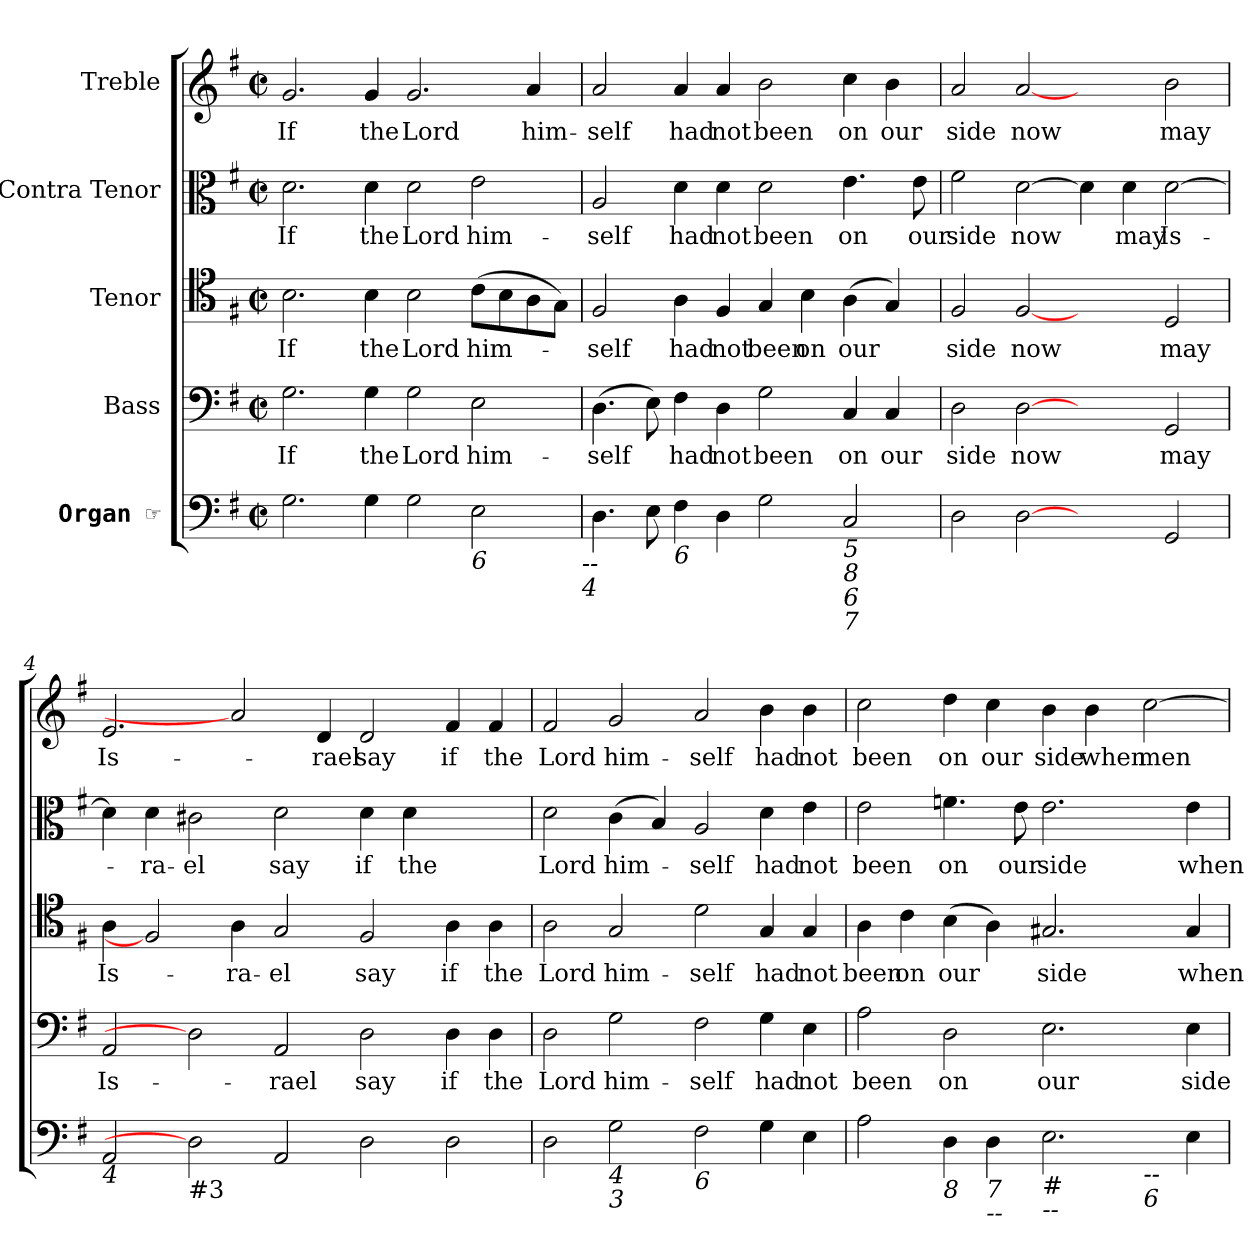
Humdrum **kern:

**kern	**kern	**text	**kern	**text	**kern	**text	**kern	**text
*part5	*part4	*part4	*part3	*part3	*part2	*part2	*part1	*part1
*staff5	*staff4	*staff4	*staff3	*staff3	*staff2	*staff2	*staff1	*staff1
*I"Organ     ☞	*I"Bass	*	*I"Tenor	*	*I"Contra Tenor	*	*I"Treble	*
*clefF4	*clefF4	*	*clefC4	*	*clefC3	*	*clefG2	*
*k[f#]	*k[f#]	*	*k[f#]	*	*k[f#]	*	*k[f#]	*
*e:	*e:	*	*e:	*	*e:	*	*e:	*
*M2/2	*M2/2	*	*M2/2	*	*M2/2	*	*M2/2	*
*met(c|)	*met(c|)	*	*met(c|)	*	*met(c|)	*	*met(c|)	*
=1	=1	=1	=1	=1	=1	=1	=1	=1
!	!	!LO:LY:b	!	!LO:LY:b	!	!LO:LY:b	!	!LO:LY:b
2.G\	2.G\	If	2.B\	If	2.d\	If	2.g/	If
!	!	!LO:LY:b	!	!LO:LY:b	!	!LO:LY:b	!	!LO:LY:b
4G\	4G\	the	4B\	the	4d\	the	4g/	the
!	!	!LO:LY:b	!	!LO:LY:b	!	!LO:LY:b	!	!LO:LY:b
2G\	2G\	Lord	2B\	Lord	2d\	Lord	2.g/	Lord
!LO:TX:b:i:t=6	!	!	!	!	!	!	!	!
!	!	!LO:LY:b	!	!LO:LY:b	!	!LO:LY:b	!	!
2E\	2E\	him-	(>8c\L	him-	2e\	him-	.	.
.	.	.	8B\	.	.	.	.	.
!	!	!	!	!	!	!	!	!LO:LY:b
.	.	.	8A\	.	.	.	4a/	him-
.	.	.	8G\J)	.	.	.	.	.
!LO:TX:b:i:t=--	!	!	!	!	!	!	!	!
!LO:TX:b:i:t=4	!	!	!	!	!	!	!	!
=2	=2	=2	=2	=2	=2	=2	=2	=2
!	!	!LO:LY:b	!	!LO:LY:b	!	!LO:LY:b	!	!LO:LY:b
4.D\	(>4.D\	-self	2F#/	-self	2A/	-self	2a/	-self
8E\	8E\)	.	.	.	.	.	.	.
!LO:TX:b:i:t=6	!	!	!	!	!	!	!	!
!	!	!LO:LY:b	!	!LO:LY:b	!	!LO:LY:b	!	!LO:LY:b
4F#\	4F#\	had	4A\	had	4d\	had	4a/	had
!	!	!LO:LY:b	!	!LO:LY:b	!	!LO:LY:b	!	!LO:LY:b
4D\	4D\	not	4F#/	not	4d\	not	4a/	not
!	!	!LO:LY:b	!	!LO:LY:b	!	!LO:LY:b	!	!LO:LY:b
2G\	2G\	been	4G/	been	2d\	been	2b\	been
!	!	!	!	!LO:LY:b	!	!	!	!
.	.	.	4B\	on	.	.	.	.
!LO:TX:b:i:t=5	!	!	!	!	!	!	!	!
!LO:TX:b:i:t=8	!	!	!	!	!	!	!	!
!LO:TX:b:i:t=6	!	!	!	!	!	!	!	!
!LO:TX:b:i:t=7	!	!	!	!	!	!	!	!
!	!	!LO:LY:b	!	!LO:LY:b	!	!LO:LY:b	!	!LO:LY:b
2C/	4C/	on	(>4A\	our	4.e\	on	4cc\	on
!	!	!LO:LY:b	!	!	!	!	!	!LO:LY:b
.	4C/	our	4G/)	.	.	.	4b\	our
!	!	!	!	!	!	!LO:LY:b	!	!
.	.	.	.	.	8e\	our	.	.
=3	=3	=3	=3	=3	=3	=3	=3	=3
!	!	!LO:LY:b	!	!LO:LY:b	!	!LO:LY:b	!	!LO:LY:b
2D\	2D\	side	2F#/	side	2f#\	side	2a/	side
!	!	!LO:LY:b	!	!LO:LY:b	!	!LO:LY:b	!	!LO:LY:b
[2D	[2D	now	[2F#	now	[2d\	now	[2a	now
2ryy	2ryy	.	2ryy	.	4d\]	.	2ryy	.
!	!	!	!	!	!	!LO:LY:b	!	!
.	.	.	.	.	4d\	may	.	.
!	!	!LO:LY:b	!	!LO:LY:b	!	!LO:LY:b	!	!LO:LY:b
2GG/	2GG/	may	2D/	may	[2d\	Is-	2b\	may
!!LO:LB:g=z
=4	=4	=4	=4	=4	=4	=4	=4	=4
!LO:TX:b:i:t=4	!	!	!	!	!	!	!	!
!	!	!LO:LY:b	!	!LO:LY:b	!	!	!	!LO:LY:b
2AA/	2AA/	Is-	4A\	Is-	4d\]	.	2.e/	Is-
!	!	!	!	!	!	!LO:LY:b	!	!
.	.	.	2F#]	.	4d\	-ra-	.	.
!LO:TX:b:t=#3	!	!	!	!	!	!	!	!
!	!	!	!	!	!	!LO:LY:b	!	!
2D]	2D]	.	.	.	2c#X\	-el	.	.
!	!	!	!	!LO:LY:b	!	!	!	!
.	.	.	4A\	-ra-	.	.	2a]	.
!	!	!LO:LY:b	!	!LO:LY:b	!	!LO:LY:b	!	!
2AA/	2AA/	-rael	2G/	-el	2d\	say	.	.
!	!	!	!	!	!	!	!	!LO:LY:b
.	.	.	.	.	.	.	4d/	-rael
!	!	!LO:LY:b	!	!LO:LY:b	!	!LO:LY:b	!	!LO:LY:b
2D\	2D\	say	2F#/	say	4d\	if	2d/	say
!	!	!	!	!	!	!LO:LY:b	!	!
.	.	.	.	.	4d\	the	.	.
!	!	!LO:LY:b	!	!LO:LY:b	!	!	!	!LO:LY:b
2D\	4D\	if	4A\	if	2ryy	.	4f#/	if
!	!	!LO:LY:b	!	!LO:LY:b	!	!	!	!LO:LY:b
.	4D\	the	4A\	the	.	.	4f#/	the
=5	=5	=5	=5	=5	=5	=5	=5	=5
!	!	!LO:LY:b	!	!LO:LY:b	!	!LO:LY:b	!	!LO:LY:b
2D\	2D\	Lord	2A\	Lord	2d\	Lord	2f#/	Lord
!LO:TX:b:i:t=4	!	!	!	!	!	!	!	!
!LO:TX:b:i:t=3	!	!	!	!	!	!	!	!
!	!	!LO:LY:b	!	!LO:LY:b	!	!LO:LY:b	!	!LO:LY:b
2G\	2G\	him-	2G/	him-	(>4c\	him-	2g/	him-
.	.	.	.	.	4B/)	.	.	.
!LO:TX:b:i:t=6	!	!	!	!	!	!	!	!
!	!	!LO:LY:b	!	!LO:LY:b	!	!LO:LY:b	!	!LO:LY:b
2F#\	2F#\	-self	2d\	-self	2A/	-self	2a/	-self
!	!	!LO:LY:b	!	!LO:LY:b	!	!LO:LY:b	!	!LO:LY:b
4G\	4G\	had	4G/	had	4d\	had	4b\	had
!	!	!LO:LY:b	!	!LO:LY:b	!	!LO:LY:b	!	!LO:LY:b
4E\	4E\	not	4G/	not	4e\	not	4b\	not
=6	=6	=6	=6	=6	=6	=6	=6	=6
!	!	!LO:LY:b	!	!LO:LY:b	!	!LO:LY:b	!	!LO:LY:b
*^	*	*	*	*	*	*	*	*
2A\	1.ryy	2A\	been	4A\	been	2e\	been	2cc\	been
!	!	!	!	!	!LO:LY:b	!	!	!	!
.	.	.	.	4c\	on	.	.	.	.
!LO:TX:b:i:t=8	!	!	!	!	!	!	!	!	!
!	!	!	!LO:LY:b	!	!LO:LY:b	!	!LO:LY:b	!	!LO:LY:b
4D\	.	2D\	on	(>4B\	our	4.fn\	on	4dd\	on
!LO:TX:b:i:t=7	!	!	!	!	!	!	!	!	!
!LO:TX:b:i:t=--	!	!	!	!	!	!	!	!	!
!	!	!	!	!	!	!	!	!	!LO:LY:b
4D\	.	.	.	4A\)	.	.	.	4cc\	our
!	!	!	!	!	!	!	!LO:LY:b	!	!
.	.	.	.	.	.	8e\	our	.	.
!LO:TX:b:t=#	!	!	!	!	!	!	!	!	!
!LO:TX:b:i:t=--	!	!	!	!	!	!	!	!	!
!	!	!	!LO:LY:b	!	!LO:LY:b	!	!LO:LY:b	!	!LO:LY:b
2.E\	.	2.E\	our	2.G#X/	side	2.e\	side	4b\	side
!	!	!	!	!	!	!	!	!	!LO:LY:b
.	.	.	.	.	.	.	.	4b\	when
!	!LO:TX:b:i:t=--	!	!	!	!	!	!	!	!
!	!LO:TX:b:i:t=6	!	!	!	!	!	!	!	!
!	!	!	!	!	!	!	!	!	!LO:LY:b
.	2ryy	.	.	.	.	.	.	[2cc\	men
!	!	!	!LO:LY:b	!	!LO:LY:b	!	!LO:LY:b	!	!
4E\	.	4E\	side	4G#/	when	4e\	when	.	.
*v	*v	*	*	*	*	*	*	*	*
=	=	=	=	=	=	=	=	=
*-	*-	*-	*-	*-	*-	*-	*-	*-
